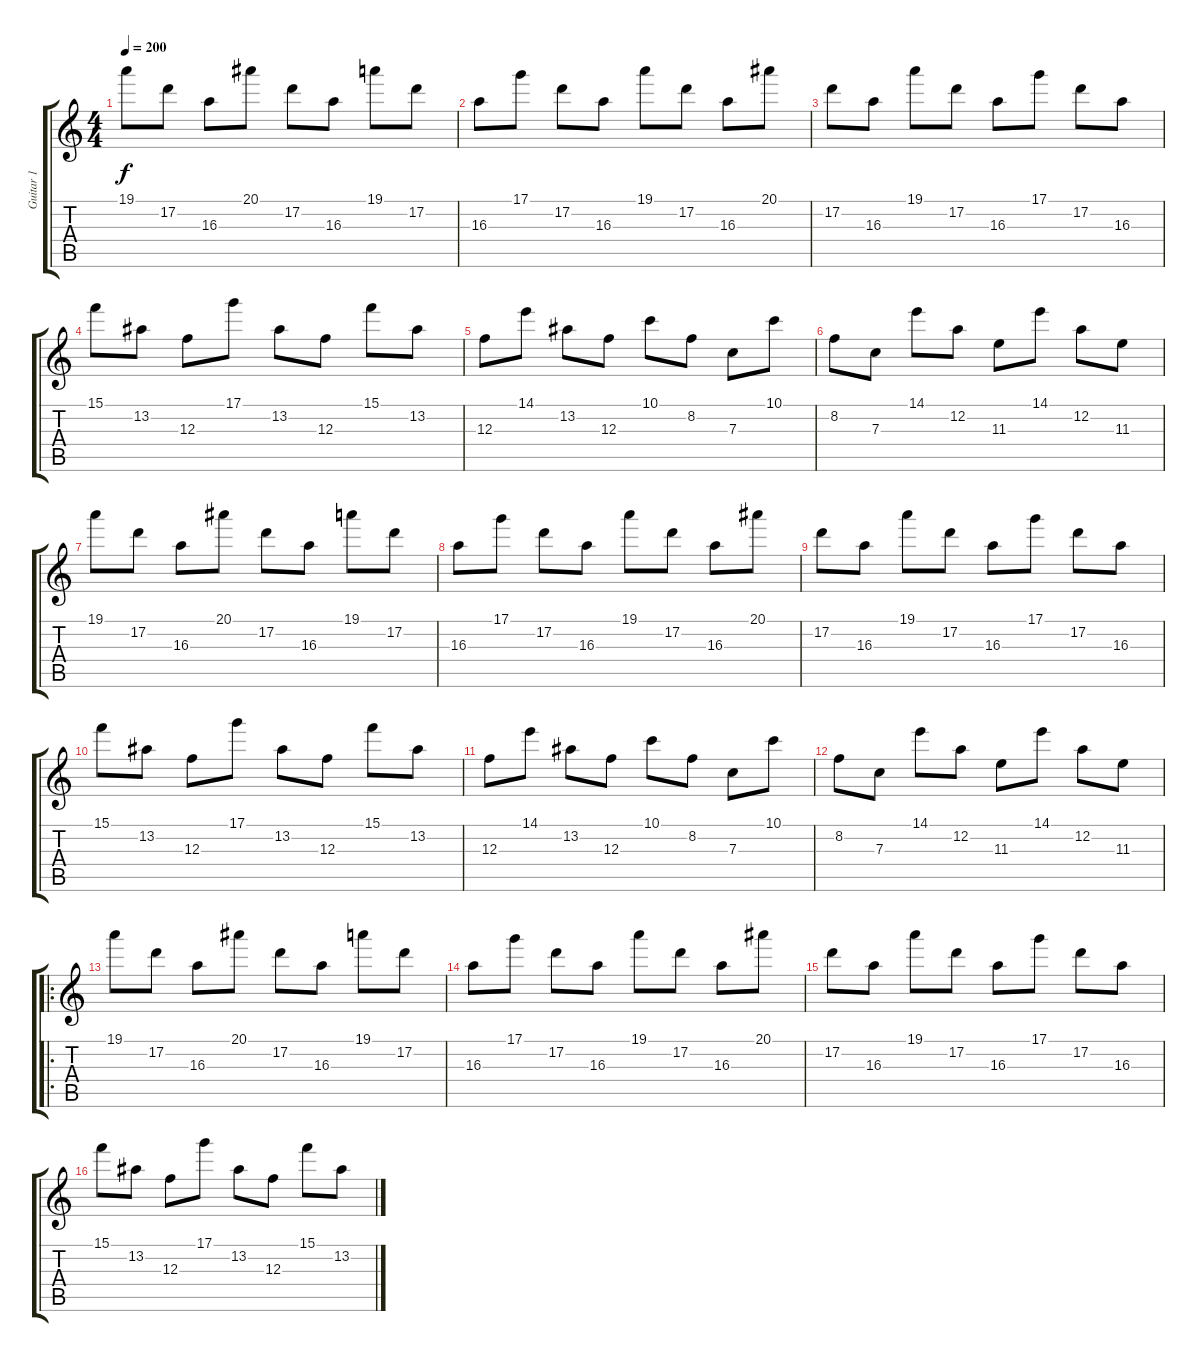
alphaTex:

\track ("Guitar 1" "Guitar 1") {instrument distortionguitar}
\staff {score tabs}
\tuning (D4 A3 F3 C3 G2 D2) {hide}
\ts (4 4)
\tempo 200
\clef g2
\ks c
19.1.8{dy f instrument distortionguitar} 17.2.8 16.3.8 20.1.8 17.2.8 16.3.8 19.1.8 17.2.8 |
16.3.8 17.1.8 17.2.8 16.3.8 19.1.8 17.2.8 16.3.8 20.1.8 |
17.2.8 16.3.8 19.1.8 17.2.8 16.3.8 17.1.8 17.2.8 16.3.8 |
15.1.8 13.2.8 12.3.8 17.1.8 13.2.8 12.3.8 15.1.8 13.2.8 |
12.3.8 14.1.8 13.2.8 12.3.8 10.1.8 8.2.8 7.3.8 10.1.8 |
8.2.8 7.3.8 14.1.8 12.2.8 11.3.8 14.1.8 12.2.8 11.3.8 |
19.1.8 17.2.8 16.3.8 20.1.8 17.2.8 16.3.8 19.1.8 17.2.8 |
16.3.8 17.1.8 17.2.8 16.3.8 19.1.8 17.2.8 16.3.8 20.1.8 |
17.2.8 16.3.8 19.1.8 17.2.8 16.3.8 17.1.8 17.2.8 16.3.8 |
15.1.8 13.2.8 12.3.8 17.1.8 13.2.8 12.3.8 15.1.8 13.2.8 |
12.3.8 14.1.8 13.2.8 12.3.8 10.1.8 8.2.8 7.3.8 10.1.8 |
8.2.8 7.3.8 14.1.8 12.2.8 11.3.8 14.1.8 12.2.8 11.3.8 |
\ro
19.1.8 17.2.8 16.3.8 20.1.8 17.2.8 16.3.8 19.1.8 17.2.8 |
16.3.8 17.1.8 17.2.8 16.3.8 19.1.8 17.2.8 16.3.8 20.1.8 |
17.2.8 16.3.8 19.1.8 17.2.8 16.3.8 17.1.8 17.2.8 16.3.8 |
15.1.8 13.2.8 12.3.8 17.1.8 13.2.8 12.3.8 15.1.8 13.2.8
